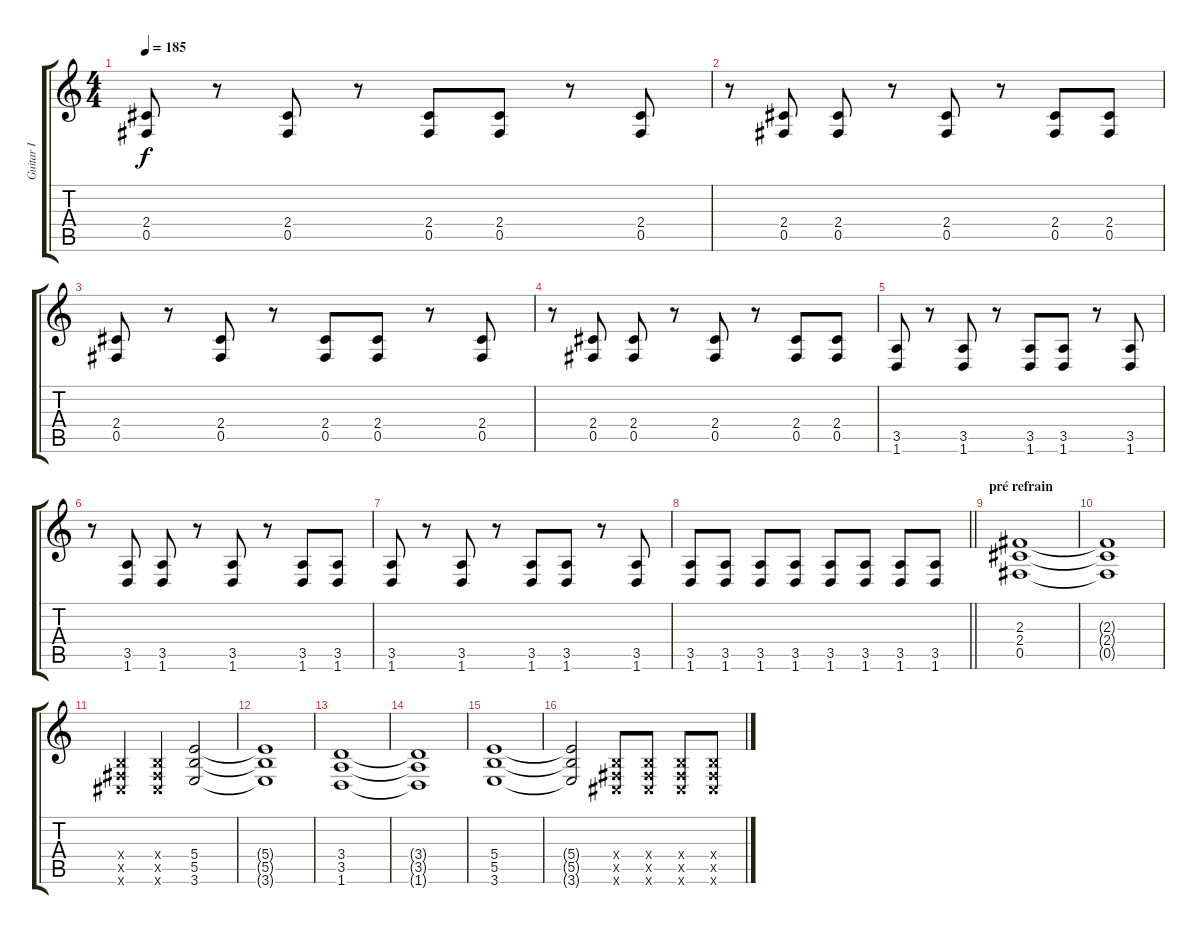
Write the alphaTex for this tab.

\track ("Guitar I" "Guitar I") {instrument distortionguitar}
\staff {score tabs}
\tuning (Db4 Ab3 E3 B2 Gb2 Db2) {hide}
\ts (4 4)
\tempo 185
\clef g2
\ks c
(2.4 0.5).8{dy f} r.8 (2.4 0.5).8 r.8 (2.4 0.5).8 (2.4 0.5).8 r.8 (2.4 0.5).8 |
r.8 (2.4 0.5).8 (2.4 0.5).8 r.8 (2.4 0.5).8 r.8 (2.4 0.5).8 (2.4 0.5).8 |
(2.4 0.5).8 r.8 (2.4 0.5).8 r.8 (2.4 0.5).8 (2.4 0.5).8 r.8 (2.4 0.5).8 |
r.8 (2.4 0.5).8 (2.4 0.5).8 r.8 (2.4 0.5).8 r.8 (2.4 0.5).8 (2.4 0.5).8 |
(3.5 1.6).8 r.8 (3.5 1.6).8 r.8 (3.5 1.6).8 (3.5 1.6).8 r.8 (3.5 1.6).8 |
r.8 (3.5 1.6).8 (3.5 1.6).8 r.8 (3.5 1.6).8 r.8 (3.5 1.6).8 (3.5 1.6).8 |
(3.5 1.6).8 r.8 (3.5 1.6).8 r.8 (3.5 1.6).8 (3.5 1.6).8 r.8 (3.5 1.6).8 |
\barLineRight lightlight
(3.5 1.6).8 (3.5 1.6).8 (3.5 1.6).8 (3.5 1.6).8 (3.5 1.6).8 (3.5 1.6).8 (3.5 1.6).8 (3.5 1.6).8 |
\section ("" "pré refrain")
(2.3 2.4 0.5).1 |
(2.3{t} 2.4{t} 0.5{t}).1 |
(0.4{x} 0.5{x} 0.6{x}).4 (0.4{x} 0.5{x} 0.6{x}).4 (5.4 5.5 3.6).2 |
(5.4{t} 5.5{t} 3.6{t}).1 |
(3.4 3.5 1.6).1 |
(3.4{t} 3.5{t} 1.6{t}).1 |
(5.4 5.5 3.6).1 |
(5.4{t} 5.5{t} 3.6{t}).2 (0.4{x} 0.5{x} 0.6{x}).8 (0.4{x} 0.5{x} 0.6{x}).8 (0.4{x} 0.5{x} 0.6{x}).8 (0.4{x} 0.5{x} 0.6{x}).8
